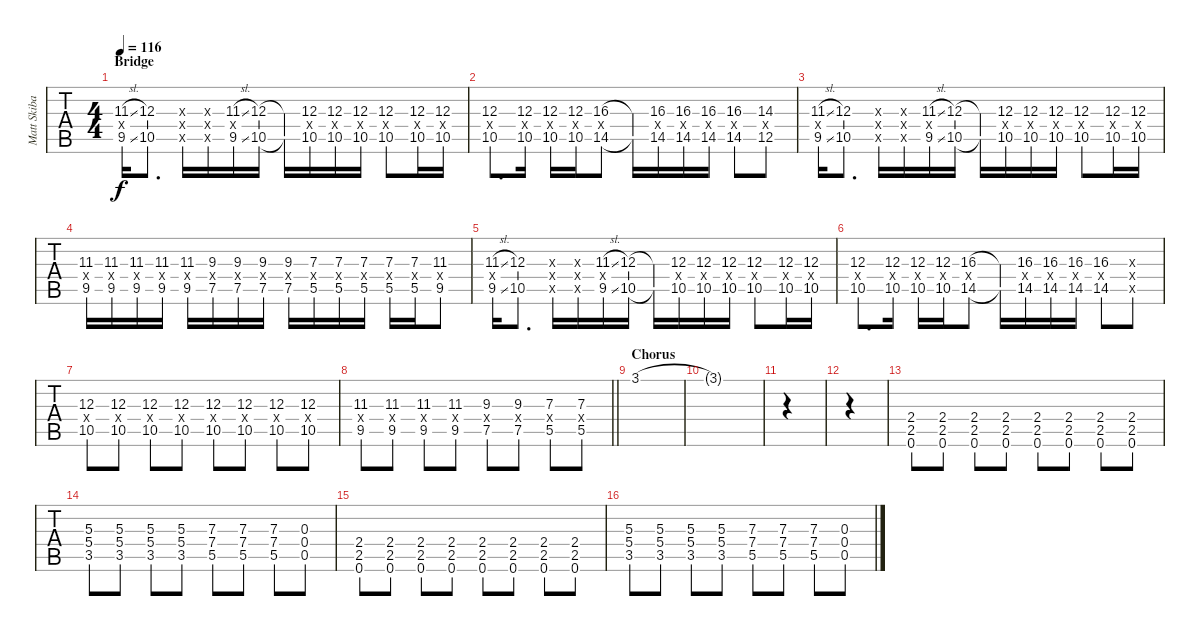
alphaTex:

\track ("Matt Skiba - Guitar Two" "Matt Skiba") {instrument distortionguitar}
\staff {tabs}
\tuning (E4 B3 G3 D3 A2 E2) {hide}
\ts (4 4)
\section ("" "Bridge")
\tempo 116
\clef g2
\ks g
(11.3{sl} 9.4{x} 9.5{sl}).16{dy f} (12.3 10.5).8{d} (10.3{x} 10.4{x} 10.5{x}).16 (10.3{x} 10.4{x} 10.5{x}).16 (11.3{sl} 9.4{x} 9.5{sl}).16 (12.3 10.5).16 (12.3{t} 10.5{t}).16 (12.3 10.4{x} 10.5).16 (12.3 10.4{x} 10.5).16 (12.3 10.4{x} 10.5).16 (12.3 10.4{x} 10.5).8 (12.3 10.4{x} 10.5).16 (12.3 10.4{x} 10.5).16 |
(12.3 10.4{x} 10.5).8{d} (12.3 10.4{x} 10.5).16 (12.3 10.4{x} 10.5).16 (12.3 10.4{x} 10.5).16 (16.3 14.4{x} 14.5).8 (16.3{t} 14.5{t}).16 (16.3 14.4{x} 14.5).16 (16.3 14.4{x} 14.5).16 (16.3 14.4{x} 14.5).16 (16.3 14.4{x} 14.5).8 (14.3 11.4{x} 12.5).8 |
(11.3{sl} 9.4{x} 9.5{sl}).16 (12.3 10.5).8{d} (10.3{x} 10.4{x} 10.5{x}).16 (10.3{x} 10.4{x} 10.5{x}).16 (11.3{sl} 9.4{x} 9.5{sl}).16 (12.3 10.5).16 (12.3{t} 10.5{t}).16 (12.3 10.4{x} 10.5).16 (12.3 10.4{x} 10.5).16 (12.3 10.4{x} 10.5).16 (12.3 10.4{x} 10.5).8 (12.3 10.4{x} 10.5).16 (12.3 10.4{x} 10.5).16 |
(11.3 9.4{x} 9.5).16 (11.3 9.4{x} 9.5).16 (11.3 9.4{x} 9.5).16 (11.3 9.4{x} 9.5).16 (11.3 9.4{x} 9.5).16 (9.3 7.4{x} 7.5).16 (9.3 7.4{x} 7.5).16 (9.3 7.4{x} 7.5).16 (9.3 7.4{x} 7.5).16 (7.3 5.4{x} 5.5).16 (7.3 5.4{x} 5.5).16 (7.3 5.4{x} 5.5).16 (7.3 5.4{x} 5.5).16 (7.3 5.4{x} 5.5).16 (11.3 9.4{x} 9.5).8 |
(11.3{sl} 9.4{x} 9.5{sl}).16 (12.3 10.5).8{d} (10.3{x} 10.4{x} 10.5{x}).16 (10.3{x} 10.4{x} 10.5{x}).16 (11.3{sl} 9.4{x} 9.5{sl}).16 (12.3 10.5).16 (12.3{t} 10.5{t}).16 (12.3 10.4{x} 10.5).16 (12.3 10.4{x} 10.5).16 (12.3 10.4{x} 10.5).16 (12.3 10.4{x} 10.5).8 (12.3 10.4{x} 10.5).16 (12.3 10.4{x} 10.5).16 |
(12.3 10.4{x} 10.5).8{d} (12.3 10.4{x} 10.5).16 (12.3 10.4{x} 10.5).16 (12.3 10.4{x} 10.5).16 (16.3 14.4{x} 14.5).8 (16.3{t} 14.5{t}).16 (16.3 14.4{x} 14.5).16 (16.3 14.4{x} 14.5).16 (16.3 14.4{x} 14.5).16 (16.3 14.4{x} 14.5).8 (14.3{x} 11.4{x} 12.5{x}).8 |
(12.3 10.4{x} 10.5).8 (12.3 10.4{x} 10.5).8 (12.3 10.4{x} 10.5).8 (12.3 10.4{x} 10.5).8 (12.3 10.4{x} 10.5).8 (12.3 10.4{x} 10.5).8 (12.3 10.4{x} 10.5).8 (12.3 10.4{x} 10.5).8 |
\barLineRight lightlight
(11.3 9.4{x} 9.5).8 (11.3 9.4{x} 9.5).8 (11.3 9.4{x} 9.5).8 (11.3 9.4{x} 9.5).8 (9.3 7.4{x} 7.5).8 (9.3 7.4{x} 7.5).8 (7.3 7.4{x} 5.5).8 (7.3 11.4{x} 5.5).8 |
\section ("" "Chorus")
3.1.1 |
3.1{t}.1 |
|
|
(2.4 2.5 0.6).8 (2.4 2.5 0.6).8 (2.4 2.5 0.6).8 (2.4 2.5 0.6).8 (2.4 2.5 0.6).8 (2.4 2.5 0.6).8 (2.4 2.5 0.6).8 (2.4 2.5 0.6).8 |
(5.3 5.4 3.5).8 (5.3 5.4 3.5).8 (5.3 5.4 3.5).8 (5.3 5.4 3.5).8 (7.3 7.4 5.5).8 (7.3 7.4 5.5).8 (7.3 7.4 5.5).8 (0.3 0.4 0.5).8 |
(2.4 2.5 0.6).8 (2.4 2.5 0.6).8 (2.4 2.5 0.6).8 (2.4 2.5 0.6).8 (2.4 2.5 0.6).8 (2.4 2.5 0.6).8 (2.4 2.5 0.6).8 (2.4 2.5 0.6).8 |
(5.3 5.4 3.5).8 (5.3 5.4 3.5).8 (5.3 5.4 3.5).8 (5.3 5.4 3.5).8 (7.3 7.4 5.5).8 (7.3 7.4 5.5).8 (7.3 7.4 5.5).8 (0.3 0.4 0.5).8
